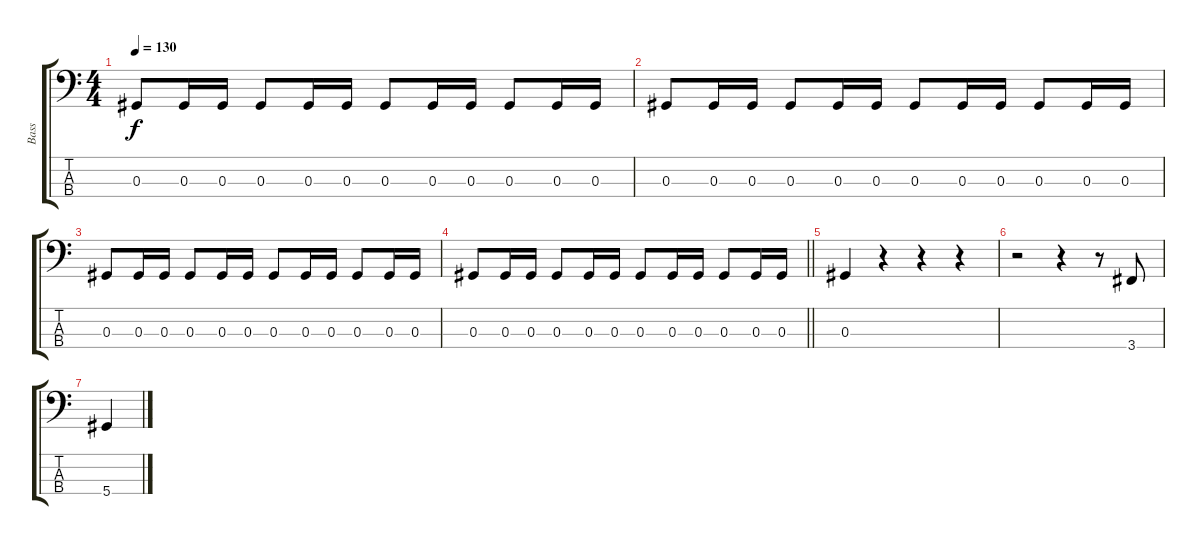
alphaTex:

\track ("Bass" "Bass") {instrument electricbassfinger}
\staff {score tabs}
\tuning (Gb2 Db2 Ab1 Eb1) {hide}
\ts (4 4)
\tempo 130
\clef f4
\ks c
0.3.8{dy f} 0.3.16 0.3.16 0.3.8 0.3.16 0.3.16 0.3.8 0.3.16 0.3.16 0.3.8 0.3.16 0.3.16 |
0.3.8 0.3.16 0.3.16 0.3.8 0.3.16 0.3.16 0.3.8 0.3.16 0.3.16 0.3.8 0.3.16 0.3.16 |
0.3.8 0.3.16 0.3.16 0.3.8 0.3.16 0.3.16 0.3.8 0.3.16 0.3.16 0.3.8 0.3.16 0.3.16 |
\barLineRight lightlight
0.3.8 0.3.16 0.3.16 0.3.8 0.3.16 0.3.16 0.3.8 0.3.16 0.3.16 0.3.8 0.3.16 0.3.16 |
0.3.4 r.4 r.4 r.4 |
r.2 r.4 r.8 3.4.8 |
5.4.4
